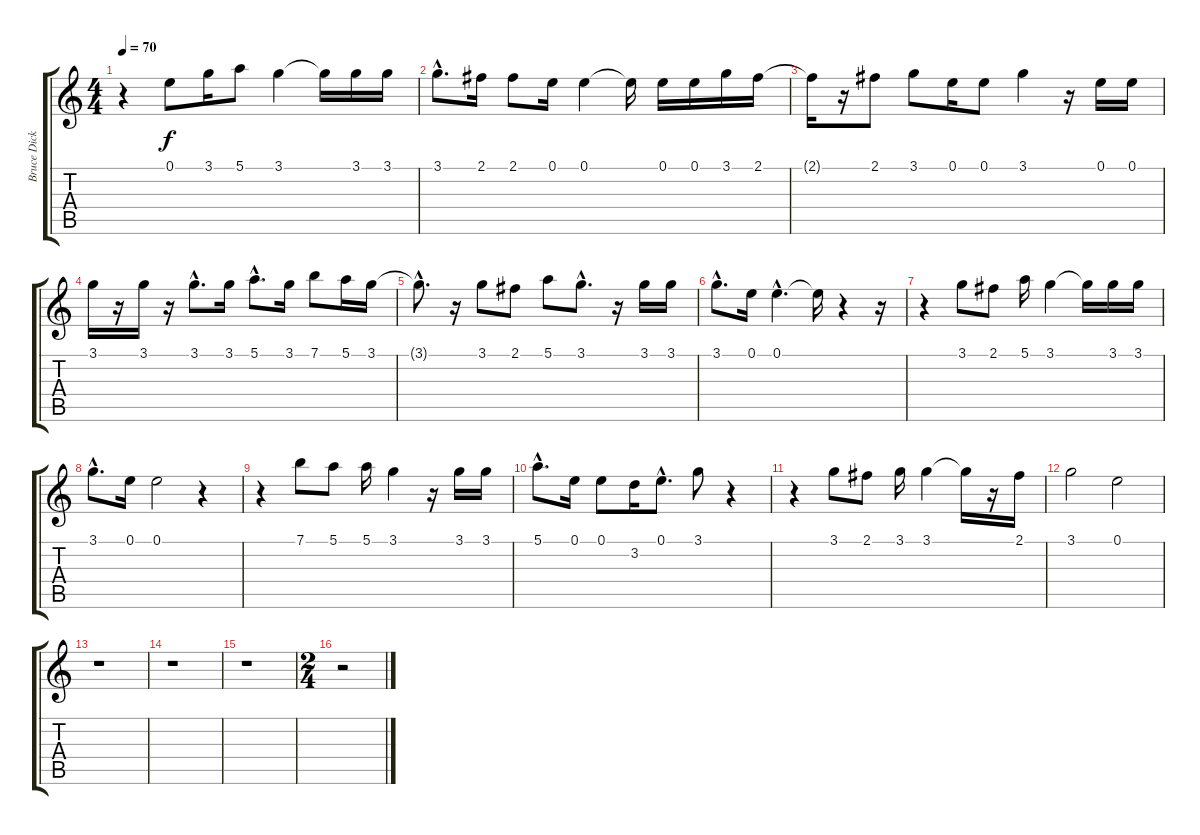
\track ("Bruce Dickinson" "Bruce Dick") {instrument overdrivenguitar}
\staff {score tabs}
\tuning (E4 B3 G3 D3 A2 E2) {hide}
\ts (4 4)
\tempo 70
\clef g2
\ks c
r.4{dy f} 0.1.8 3.1.16 5.1.8 3.1.4 3.1{t}.16 3.1.16 3.1.16 |
3.1{hac}.8{d} 2.1.16 2.1.8 0.1.16 0.1.4 0.1{t}.16 0.1.16 0.1.16 3.1.16 2.1.16 |
2.1{t}.16 r.16 2.1.8 3.1.8 0.1.16 0.1.8 3.1.4 r.16 0.1.16 0.1.16 |
3.1.16 r.16 3.1.16 r.16 3.1{hac}.8{d} 3.1.16 5.1{hac}.8{d} 3.1.16 7.1.8 5.1.16 3.1.16 |
3.1{hac t}.8{d} r.16 3.1.8 2.1.8 5.1.8 3.1{hac}.8{d} r.16 3.1.16 3.1.16 |
3.1{hac}.8{d} 0.1.16 0.1{hac}.4{d} 0.1{t}.16 r.4 r.16 |
r.4 3.1.8 2.1.8 5.1.16 3.1.4 3.1{t}.16 3.1.16 3.1.16 |
3.1{hac}.8{d} 0.1.16 0.1.2 r.4 |
r.4 7.1.8 5.1.8 5.1.16 3.1.4 r.16 3.1.16 3.1.16 |
5.1{hac}.8{d} 0.1.16 0.1.8 3.2.16 0.1{hac}.8{d} 3.1.8 r.4 |
r.4 3.1.8 2.1.8 3.1.16 3.1.4 3.1{t}.16 r.16 2.1.16 |
3.1.2 0.1.2 |
r.1 |
r.1 |
r.1 |
\ts (2 4)
r.2
